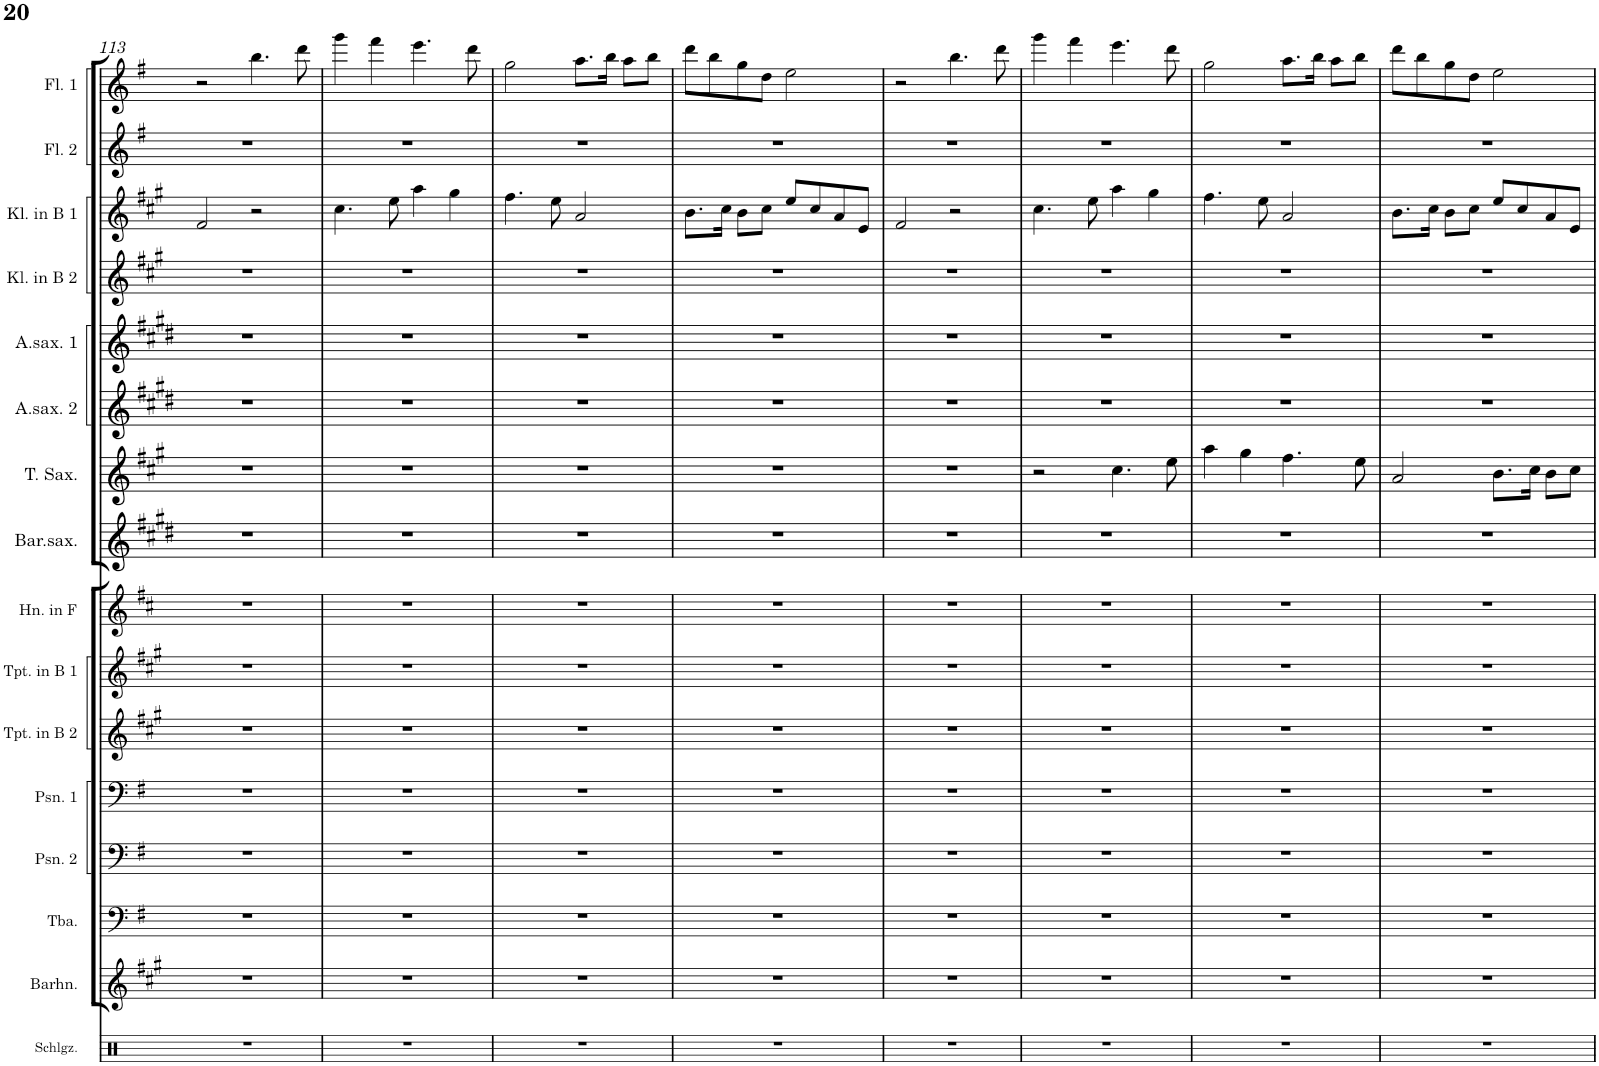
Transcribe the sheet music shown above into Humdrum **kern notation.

**kern	**kern	**kern	**kern	**kern	**kern	**kern	**kern	**kern	**kern	**kern	**kern	**kern	**kern	**kern	**kern
*part16	*part15	*part14	*part13	*part12	*part11	*part10	*part9	*part8	*part7	*part6	*part5	*part4	*part3	*part2	*part1
*staff16	*staff15	*staff14	*staff13	*staff12	*staff11	*staff10	*staff9	*staff8	*staff7	*staff6	*staff5	*staff4	*staff3	*staff2	*staff1
*I"Schlagwerk	*I"Baritonhorn	*I"Tuba	*I"Posaune 2	*I"Posaune 1	*I"Trompete in B 2	*I"Trompete in B 1	*I"Horn in F	*I"Baritonsaxophon	*I"Tenorsaxophon	*I"Altsaxophon 2	*I"Altsaxophon 1	*I"Klarinette in B 2	*I"Klarinette in B 1	*I"Flöte 2	*I"Flöte 1
*	*I'Barhn.	*I'Tba.	*I'Psn. 2	*I'Psn. 1	*I'Tpt. in B 2	*I'Tpt. in B 1	*I'Hn. in F	*I'Bar.sax.	*I'T. Sax.	*I'A.sax. 2	*I'A.sax. 1	*I'Kl. in B 2	*I'Kl. in B 1	*I'Fl. 2	*I'Fl. 1
!!LO:PB:g=z
*clefX	*clefG2	*clefF4	*clefF4	*clefF4	*clefG2	*clefG2	*clefG2	*clefG2	*clefG2	*clefG2	*clefG2	*clefG2	*clefG2	*clefG2	*clefG2
*	*Trd8c14	*	*	*	*Trd1c2	*Trd1c2	*Trd4c7	*Trd12c21	*Trd8c14	*Trd5c9	*Trd5c9	*Trd1c2	*Trd1c2	*	*
*k[]	*k[f#c#g#]	*k[f#]	*k[f#]	*k[f#]	*k[f#c#g#]	*k[f#c#g#]	*k[f#c#]	*k[f#c#g#d#]	*k[f#c#g#]	*k[f#c#g#d#]	*k[f#c#g#d#]	*k[f#c#g#]	*k[f#c#g#]	*k[f#]	*k[f#]
*M4/4	*M4/4	*M4/4	*M4/4	*M4/4	*M4/4	*M4/4	*M4/4	*M4/4	*M4/4	*M4/4	*M4/4	*M4/4	*M4/4	*M4/4	*M4/4
=113	=113	=113	=113	=113	=113	=113	=113	=113	=113	=113	=113	=113	=113	=113	=113
1r	1r	1r	1r	1r	1r	1r	1r	1r	1r	1r	1r	1r	2f#/	1r	2r
.	.	.	.	.	.	.	.	.	.	.	.	.	2r	.	4.bb\
.	.	.	.	.	.	.	.	.	.	.	.	.	.	.	8ddd\
=114	=114	=114	=114	=114	=114	=114	=114	=114	=114	=114	=114	=114	=114	=114	=114
1r	1r	1r	1r	1r	1r	1r	1r	1r	1r	1r	1r	1r	4.cc#\	1r	4ggg\
.	.	.	.	.	.	.	.	.	.	.	.	.	.	.	4fff#\
.	.	.	.	.	.	.	.	.	.	.	.	.	8ee\	.	.
.	.	.	.	.	.	.	.	.	.	.	.	.	4aa\	.	4.eee\
.	.	.	.	.	.	.	.	.	.	.	.	.	4gg#\	.	.
.	.	.	.	.	.	.	.	.	.	.	.	.	.	.	8ddd\
=115	=115	=115	=115	=115	=115	=115	=115	=115	=115	=115	=115	=115	=115	=115	=115
1r	1r	1r	1r	1r	1r	1r	1r	1r	1r	1r	1r	1r	4.ff#\	1r	2gg\
.	.	.	.	.	.	.	.	.	.	.	.	.	8ee\	.	.
.	.	.	.	.	.	.	.	.	.	.	.	.	2a/	.	8.aa\L
.	.	.	.	.	.	.	.	.	.	.	.	.	.	.	16bb\Jk
.	.	.	.	.	.	.	.	.	.	.	.	.	.	.	8aa\L
.	.	.	.	.	.	.	.	.	.	.	.	.	.	.	8bb\J
=116	=116	=116	=116	=116	=116	=116	=116	=116	=116	=116	=116	=116	=116	=116	=116
1r	1r	1r	1r	1r	1r	1r	1r	1r	1r	1r	1r	1r	8.b\L	1r	8ddd\L
.	.	.	.	.	.	.	.	.	.	.	.	.	.	.	8bb\
.	.	.	.	.	.	.	.	.	.	.	.	.	16cc#\Jk	.	.
.	.	.	.	.	.	.	.	.	.	.	.	.	8b\L	.	8gg\
.	.	.	.	.	.	.	.	.	.	.	.	.	8cc#\J	.	8dd\J
.	.	.	.	.	.	.	.	.	.	.	.	.	8ee/L	.	2ee\
.	.	.	.	.	.	.	.	.	.	.	.	.	8cc#/	.	.
.	.	.	.	.	.	.	.	.	.	.	.	.	8a/	.	.
.	.	.	.	.	.	.	.	.	.	.	.	.	8e/J	.	.
=117	=117	=117	=117	=117	=117	=117	=117	=117	=117	=117	=117	=117	=117	=117	=117
1r	1r	1r	1r	1r	1r	1r	1r	1r	1r	1r	1r	1r	2f#/	1r	2r
.	.	.	.	.	.	.	.	.	.	.	.	.	2r	.	4.bb\
.	.	.	.	.	.	.	.	.	.	.	.	.	.	.	8ddd\
=118	=118	=118	=118	=118	=118	=118	=118	=118	=118	=118	=118	=118	=118	=118	=118
1r	1r	1r	1r	1r	1r	1r	1r	1r	2r	1r	1r	1r	4.cc#\	1r	4ggg\
.	.	.	.	.	.	.	.	.	.	.	.	.	.	.	4fff#\
.	.	.	.	.	.	.	.	.	.	.	.	.	8ee\	.	.
.	.	.	.	.	.	.	.	.	4.cc#\	.	.	.	4aa\	.	4.eee\
.	.	.	.	.	.	.	.	.	.	.	.	.	4gg#\	.	.
.	.	.	.	.	.	.	.	.	8ee\	.	.	.	.	.	8ddd\
=119	=119	=119	=119	=119	=119	=119	=119	=119	=119	=119	=119	=119	=119	=119	=119
1r	1r	1r	1r	1r	1r	1r	1r	1r	4aa\	1r	1r	1r	4.ff#\	1r	2gg\
.	.	.	.	.	.	.	.	.	4gg#\	.	.	.	.	.	.
.	.	.	.	.	.	.	.	.	.	.	.	.	8ee\	.	.
.	.	.	.	.	.	.	.	.	4.ff#\	.	.	.	2a/	.	8.aa\L
.	.	.	.	.	.	.	.	.	.	.	.	.	.	.	16bb\Jk
.	.	.	.	.	.	.	.	.	.	.	.	.	.	.	8aa\L
.	.	.	.	.	.	.	.	.	8ee\	.	.	.	.	.	8bb\J
=120	=120	=120	=120	=120	=120	=120	=120	=120	=120	=120	=120	=120	=120	=120	=120
1r	1r	1r	1r	1r	1r	1r	1r	1r	2a/	1r	1r	1r	8.b\L	1r	8ddd\L
.	.	.	.	.	.	.	.	.	.	.	.	.	.	.	8bb\
.	.	.	.	.	.	.	.	.	.	.	.	.	16cc#\Jk	.	.
.	.	.	.	.	.	.	.	.	.	.	.	.	8b\L	.	8gg\
.	.	.	.	.	.	.	.	.	.	.	.	.	8cc#\J	.	8dd\J
.	.	.	.	.	.	.	.	.	8.b\L	.	.	.	8ee/L	.	2ee\
.	.	.	.	.	.	.	.	.	.	.	.	.	8cc#/	.	.
.	.	.	.	.	.	.	.	.	16cc#\Jk	.	.	.	.	.	.
.	.	.	.	.	.	.	.	.	8b\L	.	.	.	8a/	.	.
.	.	.	.	.	.	.	.	.	8cc#\J	.	.	.	8e/J	.	.
=	=	=	=	=	=	=	=	=	=	=	=	=	=	=	=
*-	*-	*-	*-	*-	*-	*-	*-	*-	*-	*-	*-	*-	*-	*-	*-
